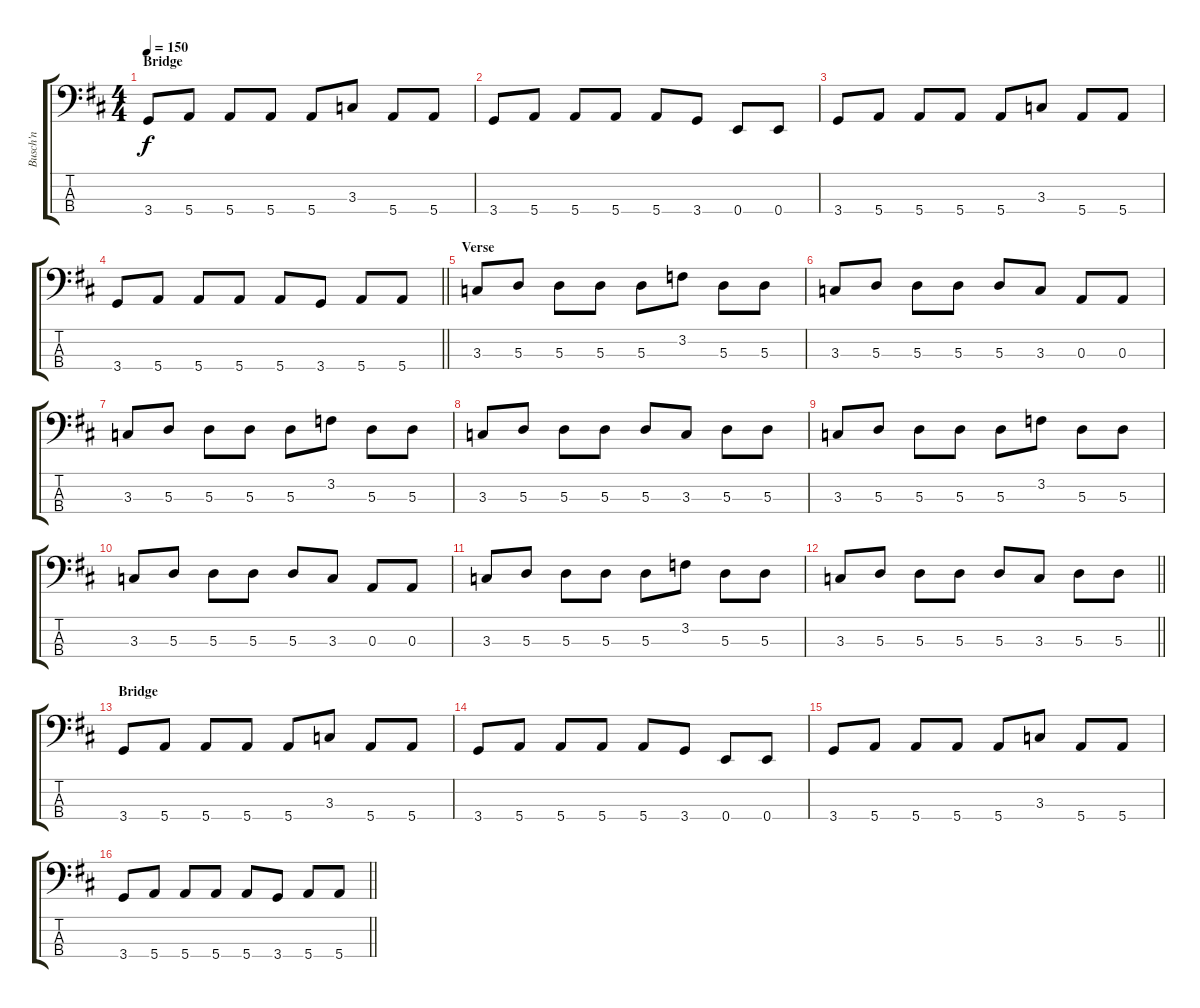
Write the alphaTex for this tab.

\track ("Busch'n" "Busch'n") {instrument electricbasspick}
\staff {score tabs}
\tuning (G2 D2 A1 E1) {hide}
\ts (4 4)
\section ("" "Bridge")
\tempo 150
\clef f4
\ks d
3.4.8{dy f} 5.4.8 5.4.8 5.4.8 5.4.8 3.3.8 5.4.8 5.4.8 |
3.4.8 5.4.8 5.4.8 5.4.8 5.4.8 3.4.8 0.4.8 0.4.8 |
3.4.8 5.4.8 5.4.8 5.4.8 5.4.8 3.3.8 5.4.8 5.4.8 |
\barLineRight lightlight
3.4.8 5.4.8 5.4.8 5.4.8 5.4.8 3.4.8 5.4.8 5.4.8 |
\section ("" "Verse")
3.3.8 5.3.8 5.3.8 5.3.8 5.3.8 3.2.8 5.3.8 5.3.8 |
3.3.8 5.3.8 5.3.8 5.3.8 5.3.8 3.3.8 0.3.8 0.3.8 |
3.3.8 5.3.8 5.3.8 5.3.8 5.3.8 3.2.8 5.3.8 5.3.8 |
3.3.8 5.3.8 5.3.8 5.3.8 5.3.8 3.3.8 5.3.8 5.3.8 |
3.3.8 5.3.8 5.3.8 5.3.8 5.3.8 3.2.8 5.3.8 5.3.8 |
3.3.8 5.3.8 5.3.8 5.3.8 5.3.8 3.3.8 0.3.8 0.3.8 |
3.3.8 5.3.8 5.3.8 5.3.8 5.3.8 3.2.8 5.3.8 5.3.8 |
\barLineRight lightlight
3.3.8 5.3.8 5.3.8 5.3.8 5.3.8 3.3.8 5.3.8 5.3.8 |
\section ("" "Bridge")
3.4.8 5.4.8 5.4.8 5.4.8 5.4.8 3.3.8 5.4.8 5.4.8 |
3.4.8 5.4.8 5.4.8 5.4.8 5.4.8 3.4.8 0.4.8 0.4.8 |
3.4.8 5.4.8 5.4.8 5.4.8 5.4.8 3.3.8 5.4.8 5.4.8 |
\barLineRight lightlight
3.4.8 5.4.8 5.4.8 5.4.8 5.4.8 3.4.8 5.4.8 5.4.8
